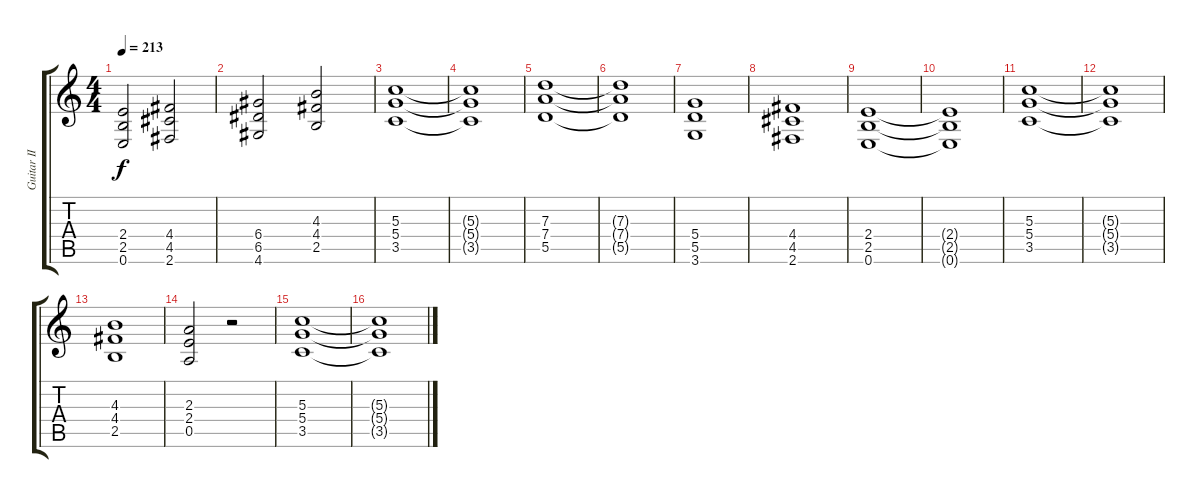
\track ("Guitar II" "Guitar II") {instrument distortionguitar}
\staff {score tabs}
\tuning (E4 B3 G3 D3 A2 E2) {hide}
\ts (4 4)
\tempo 213
\clef g2
\ks c
(2.4 2.5 0.6).2{dy f} (4.4 4.5 2.6).2 |
(6.4 6.5 4.6).2 (4.3 4.4 2.5).2 |
(5.3 5.4 3.5).1 |
(5.3{t} 5.4{t} 3.5{t}).1 |
(7.3 7.4 5.5).1 |
(7.3{t} 7.4{t} 5.5{t}).1 |
(5.4 5.5 3.6).1 |
(4.4 4.5 2.6).1 |
(2.4 2.5 0.6).1 |
(2.4{t} 2.5{t} 0.6{t}).1 |
(5.3 5.4 3.5).1 |
(5.3{t} 5.4{t} 3.5{t}).1 |
(4.3 4.4 2.5).1 |
(2.3 2.4 0.5).2 r.2 |
(5.3 5.4 3.5).1 |
(5.3{t} 5.4{t} 3.5{t}).1
